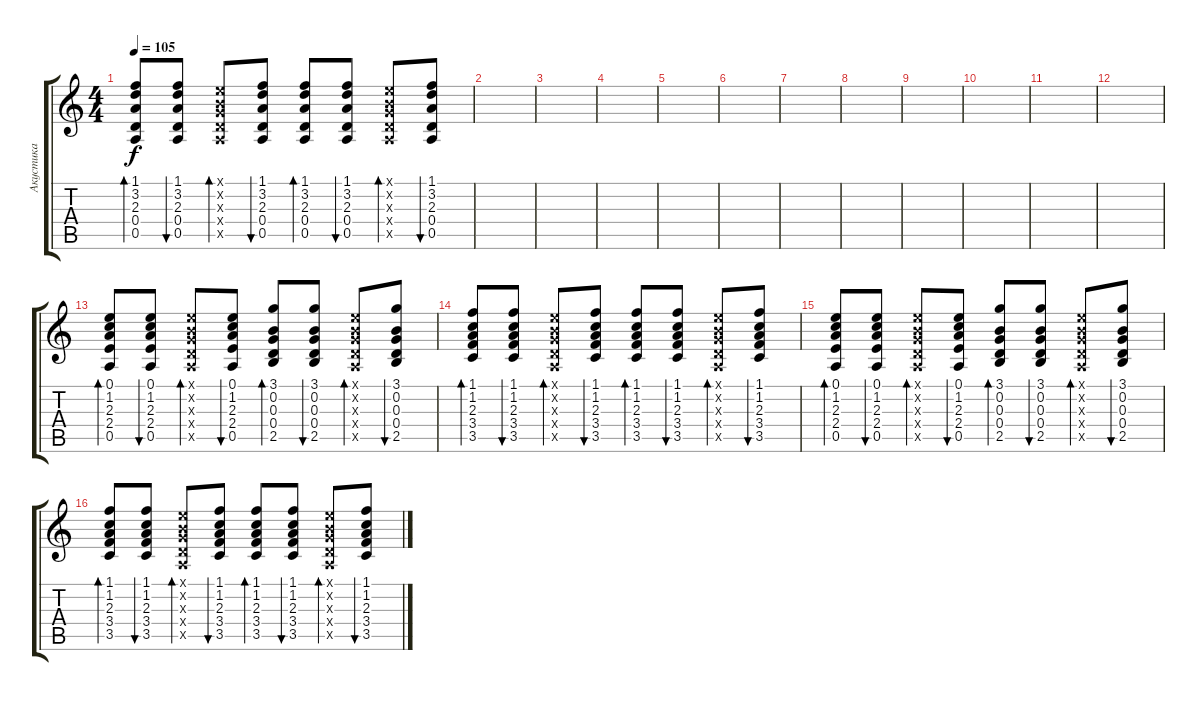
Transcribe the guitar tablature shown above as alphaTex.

\track ("Акустика" "Акустика") {instrument acousticguitarsteel}
\staff {score tabs}
\tuning (E4 B3 G3 D3 A2 E2) {hide}
\ts (4 4)
\tempo 105
\clef g2
\ks c
(1.1 3.2 2.3 0.4 0.5).8{bd 120 dy f} (1.1 3.2 2.3 0.4 0.5).8{bu 120} (0.1{x} 0.2{x} 0.3{x} 0.4{x} 0.5{x}).8{bd 120} (1.1 3.2 2.3 0.4 0.5).8{bu 120} (1.1 3.2 2.3 0.4 0.5).8{bd 120} (1.1 3.2 2.3 0.4 0.5).8{bu 120} (0.1{x} 0.2{x} 0.3{x} 0.4{x} 0.5{x}).8{bd 120} (1.1 3.2 2.3 0.4 0.5).8{bu 120} |
|
|
|
|
|
|
|
|
|
|
|
(0.1 1.2 2.3 2.4 0.5).8{bd 120} (0.1 1.2 2.3 2.4 0.5).8{bu 120} (0.1{x} 0.2{x} 0.3{x} 0.4{x} 0.5{x}).8{bd 120} (0.1 1.2 2.3 2.4 0.5).8{bu 120} (3.1 0.2 0.3 0.4 2.5).8{bd 120} (3.1 0.2 0.3 0.4 2.5).8{bu 120} (0.1{x} 0.2{x} 0.3{x} 0.4{x} 0.5{x}).8{bd 120} (3.1 0.2 0.3 0.4 2.5).8{bu 120} |
(1.1 1.2 2.3 3.4 3.5).8{bd 120} (1.1 1.2 2.3 3.4 3.5).8{bu 120} (0.1{x} 0.2{x} 0.3{x} 0.4{x} 0.5{x}).8{bd 120} (1.1 1.2 2.3 3.4 3.5).8{bu 120} (1.1 1.2 2.3 3.4 3.5).8{bd 120} (1.1 1.2 2.3 3.4 3.5).8{bu 120} (0.1{x} 0.2{x} 0.3{x} 0.4{x} 0.5{x}).8{bd 120} (1.1 1.2 2.3 3.4 3.5).8{bu 120} |
(0.1 1.2 2.3 2.4 0.5).8{bd 120} (0.1 1.2 2.3 2.4 0.5).8{bu 120} (0.1{x} 0.2{x} 0.3{x} 0.4{x} 0.5{x}).8{bd 120} (0.1 1.2 2.3 2.4 0.5).8{bu 120} (3.1 0.2 0.3 0.4 2.5).8{bd 120} (3.1 0.2 0.3 0.4 2.5).8{bu 120} (0.1{x} 0.2{x} 0.3{x} 0.4{x} 0.5{x}).8{bd 120} (3.1 0.2 0.3 0.4 2.5).8{bu 120} |
(1.1 1.2 2.3 3.4 3.5).8{bd 120} (1.1 1.2 2.3 3.4 3.5).8{bu 120} (0.1{x} 0.2{x} 0.3{x} 0.4{x} 0.5{x}).8{bd 120} (1.1 1.2 2.3 3.4 3.5).8{bu 120} (1.1 1.2 2.3 3.4 3.5).8{bd 120} (1.1 1.2 2.3 3.4 3.5).8{bu 120} (0.1{x} 0.2{x} 0.3{x} 0.4{x} 0.5{x}).8{bd 120} (1.1 1.2 2.3 3.4 3.5).8{bu 120}
